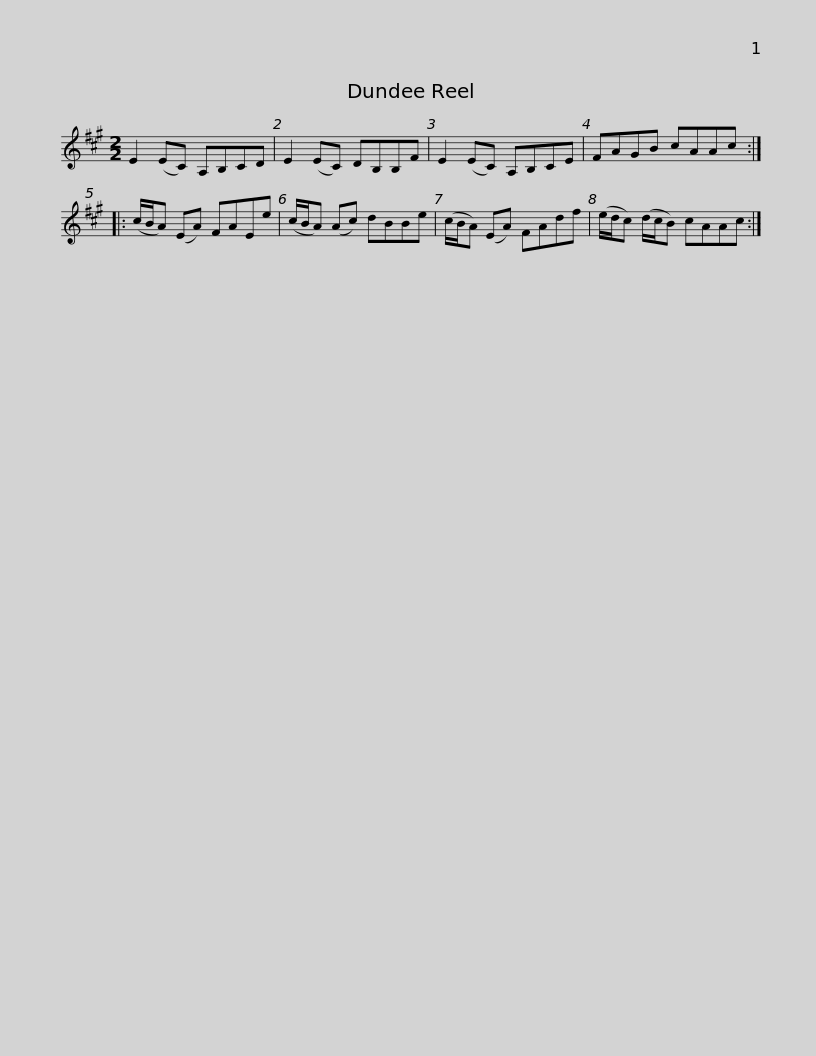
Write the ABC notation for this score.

X:1
L:1/8
M:2/2
I:linebreak $
K:A
V:1 treble
V:1
 E2 (EC) A,B,CD | E2 (EC) DB,B,F | E2 (EC) A,B,CE | FAGB cAAc :: (c/B/A) (EA) FAEe |$ %5
 (c/B/A) (Ac) dBBe | (c/B/A) (EA) FAdf | (e/d/c) (d/c/B) cAAc :| %8
